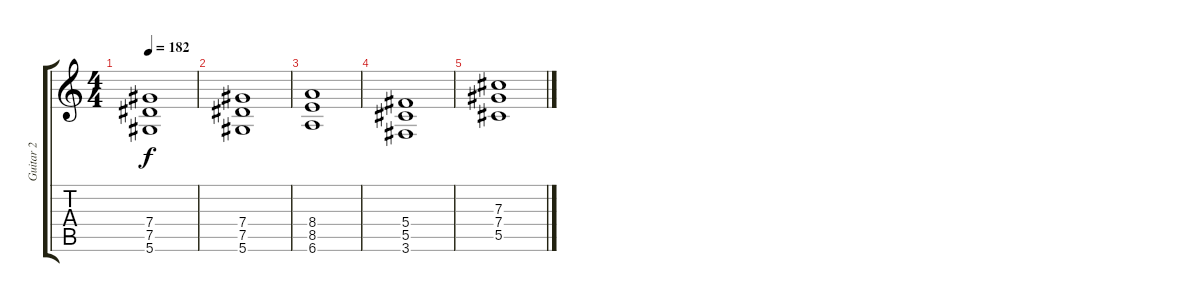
\track ("Guitar 2" "Guitar 2") {instrument distortionguitar}
\staff {score tabs}
\tuning (Eb4 Bb3 Gb3 Db3 Ab2 Eb2) {hide}
\ts (4 4)
\tempo 182
\clef g2
\ks c
(7.4 7.5 5.6).1{dy f} |
(7.4 7.5 5.6).1 |
(8.4 8.5 6.6).1{volume 13} |
(5.4 5.5 3.6).1 |
(7.3 7.4 5.5).1
